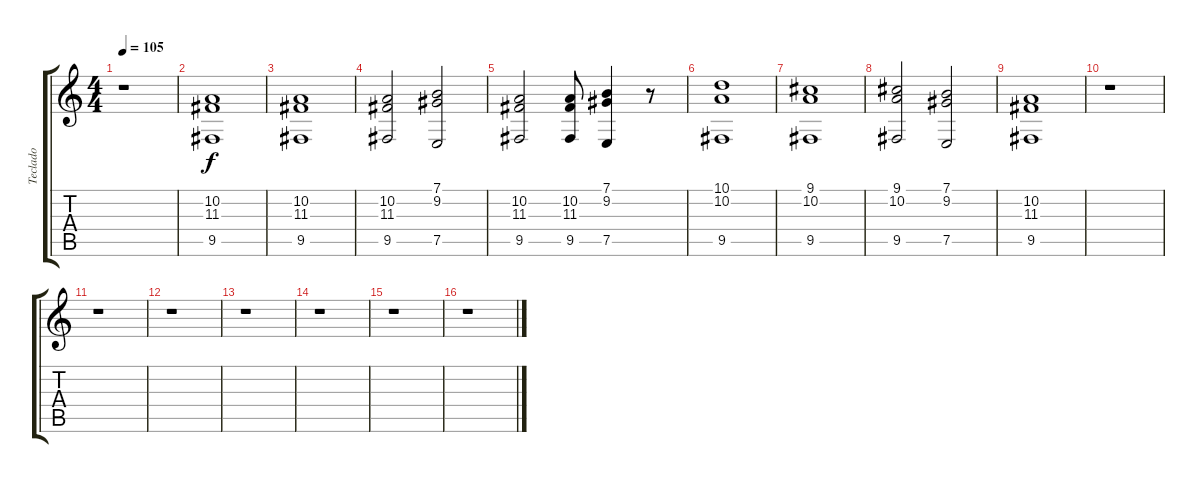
\track ("Teclado" "Teclado") {instrument synthstrings1}
\staff {score tabs}
\tuning (E4 B3 G3 D3 A2 E2) {hide}
\ts (4 4)
\tempo 105
\clef g2
\ks c
r.1{dy f} |
(10.2 11.3 9.5).1 |
(10.2 11.3 9.5).1 |
(10.2 11.3 9.5).2 (7.1 9.2 7.5).2 |
(10.2 11.3 9.5).2 (10.2 11.3 9.5).8 (7.1 9.2 7.5).4 r.8 |
(10.1 10.2 9.5).1 |
(9.1 10.2 9.5).1 |
(9.1 10.2 9.5).2 (7.1 9.2 7.5).2 |
(10.2 11.3 9.5).1 |
r.1 |
r.1 |
r.1 |
r.1 |
r.1 |
r.1 |
r.1
